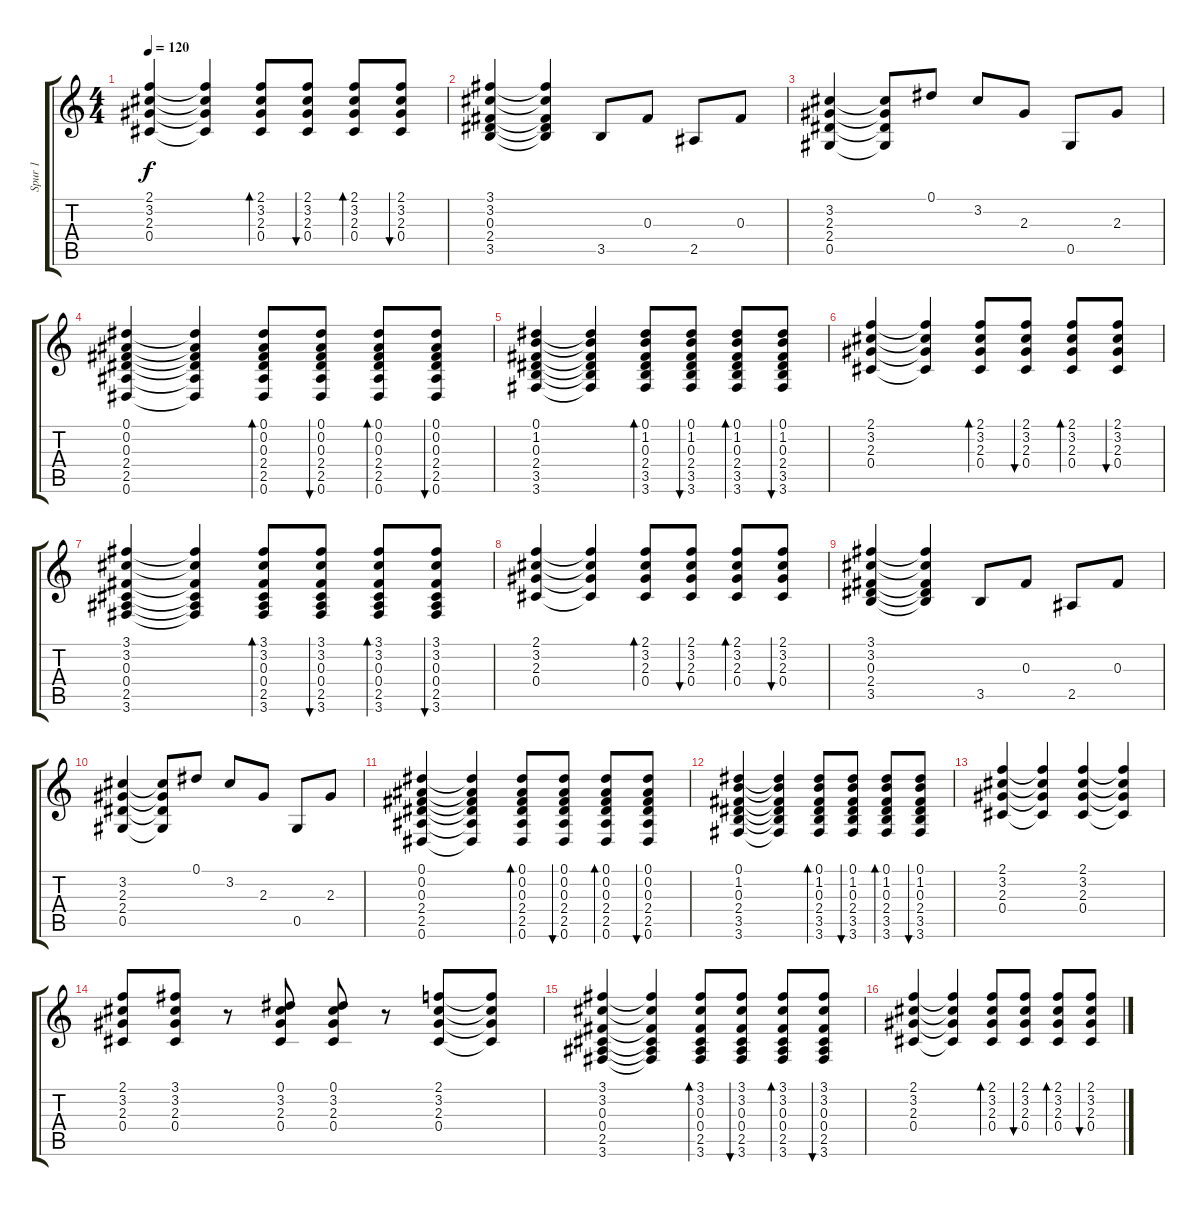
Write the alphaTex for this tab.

\track ("Spur 1" "Spur 1") {instrument acousticguitarsteel}
\staff {score tabs}
\tuning (Eb4 Bb3 Gb3 Db3 Ab2 Eb2) {hide}
\ts (4 4)
\tempo 120
\clef g2
\ks c
(2.1 3.2 2.3 0.4).4{dy f} (2.1{t} 3.2{t} 2.3{t} 0.4{t}).4 (2.1 3.2 2.3 0.4).8{bd 30} (2.1 3.2 2.3 0.4).8{bu 30} (2.1 3.2 2.3 0.4).8{bd 30} (2.1 3.2 2.3 0.4).8{bu 30} |
(3.1 3.2 0.3 2.4 3.5).4 (3.1{t} 3.2{t} 0.3{t} 2.4{t} 3.5{t}).4 3.5.8 0.3.8 2.5.8 0.3.8 |
(3.2 2.3 2.4 0.5).4 (3.2{t} 2.3{t} 2.4{t} 0.5{t}).8 0.1.8 3.2.8 2.3.8 0.5.8 2.3.8 |
(0.1 0.2 0.3 2.4 2.5 0.6).4 (0.1{t} 0.2{t} 0.3{t} 2.4{t} 2.5{t} 0.6{t}).4 (0.1 0.2 0.3 2.4 2.5 0.6).8{bd 30} (0.1 0.2 0.3 2.4 2.5 0.6).8{bu 30} (0.1 0.2 0.3 2.4 2.5 0.6).8{bd 30} (0.1 0.2 0.3 2.4 2.5 0.6).8{bu 30} |
(0.1 1.2 0.3 2.4 3.5 3.6).4 (0.1{t} 1.2{t} 0.3{t} 2.4{t} 3.5{t} 3.6{t}).4 (0.1 1.2 0.3 2.4 3.5 3.6).8{bd 30} (0.1 1.2 0.3 2.4 3.5 3.6).8{bu 30} (0.1 1.2 0.3 2.4 3.5 3.6).8{bd 30} (0.1 1.2 0.3 2.4 3.5 3.6).8{bu 30} |
(2.1 3.2 2.3 0.4).4 (2.1{t} 3.2{t} 2.3{t} 0.4{t}).4 (2.1 3.2 2.3 0.4).8{bd 30} (2.1 3.2 2.3 0.4).8{bu 30} (2.1 3.2 2.3 0.4).8{bd 30} (2.1 3.2 2.3 0.4).8{bu 30} |
(3.1 3.2 0.3 0.4 2.5 3.6).4 (3.1{t} 3.2{t} 0.3{t} 0.4{t} 2.5{t} 3.6{t}).4 (3.1 3.2 0.3 0.4 2.5 3.6).8{bd 30} (3.1 3.2 0.3 0.4 2.5 3.6).8{bu 30} (3.1 3.2 0.3 0.4 2.5 3.6).8{bd 30} (3.1 3.2 0.3 0.4 2.5 3.6).8{bu 30} |
(2.1 3.2 2.3 0.4).4 (2.1{t} 3.2{t} 2.3{t} 0.4{t}).4 (2.1 3.2 2.3 0.4).8{bd 30} (2.1 3.2 2.3 0.4).8{bu 30} (2.1 3.2 2.3 0.4).8{bd 30} (2.1 3.2 2.3 0.4).8{bu 30} |
(3.1 3.2 0.3 2.4 3.5).4 (3.1{t} 3.2{t} 0.3{t} 2.4{t} 3.5{t}).4 3.5.8 0.3.8 2.5.8 0.3.8 |
(3.2 2.3 2.4 0.5).4 (3.2{t} 2.3{t} 2.4{t} 0.5{t}).8 0.1.8 3.2.8 2.3.8 0.5.8 2.3.8 |
(0.1 0.2 0.3 2.4 2.5 0.6).4 (0.1{t} 0.2{t} 0.3{t} 2.4{t} 2.5{t} 0.6{t}).4 (0.1 0.2 0.3 2.4 2.5 0.6).8{bd 30} (0.1 0.2 0.3 2.4 2.5 0.6).8{bu 30} (0.1 0.2 0.3 2.4 2.5 0.6).8{bd 30} (0.1 0.2 0.3 2.4 2.5 0.6).8{bu 30} |
(0.1 1.2 0.3 2.4 3.5 3.6).4 (0.1{t} 1.2{t} 0.3{t} 2.4{t} 3.5{t} 3.6{t}).4 (0.1 1.2 0.3 2.4 3.5 3.6).8{bd 30} (0.1 1.2 0.3 2.4 3.5 3.6).8{bu 30} (0.1 1.2 0.3 2.4 3.5 3.6).8{bd 30} (0.1 1.2 0.3 2.4 3.5 3.6).8{bu 30} |
(2.1 3.2 2.3 0.4).4 (2.1{t} 3.2{t} 2.3{t} 0.4{t}).4 (2.1 3.2 2.3 0.4).4 (2.1{t} 3.2{t} 2.3{t} 0.4{t}).4 |
(2.1 3.2 2.3 0.4).8 (3.1 3.2 2.3 0.4).8 r.8 (0.1 3.2 2.3 0.4).8 (0.1 3.2 2.3 0.4).8 r.8 (2.1 3.2 2.3 0.4).8 (2.1{t} 3.2{t} 2.3{t} 0.4{t}).8 |
(3.1 3.2 0.3 0.4 2.5 3.6).4 (3.1{t} 3.2{t} 0.3{t} 0.4{t} 2.5{t} 3.6{t}).4 (3.1 3.2 0.3 0.4 2.5 3.6).8{bd 30} (3.1 3.2 0.3 0.4 2.5 3.6).8{bu 30} (3.1 3.2 0.3 0.4 2.5 3.6).8{bd 30} (3.1 3.2 0.3 0.4 2.5 3.6).8{bu 30} |
(2.1 3.2 2.3 0.4).4 (2.1{t} 3.2{t} 2.3{t} 0.4{t}).4 (2.1 3.2 2.3 0.4).8{bd 30} (2.1 3.2 2.3 0.4).8{bu 30} (2.1 3.2 2.3 0.4).8{bd 30} (2.1 3.2 2.3 0.4).8{bu 30}
